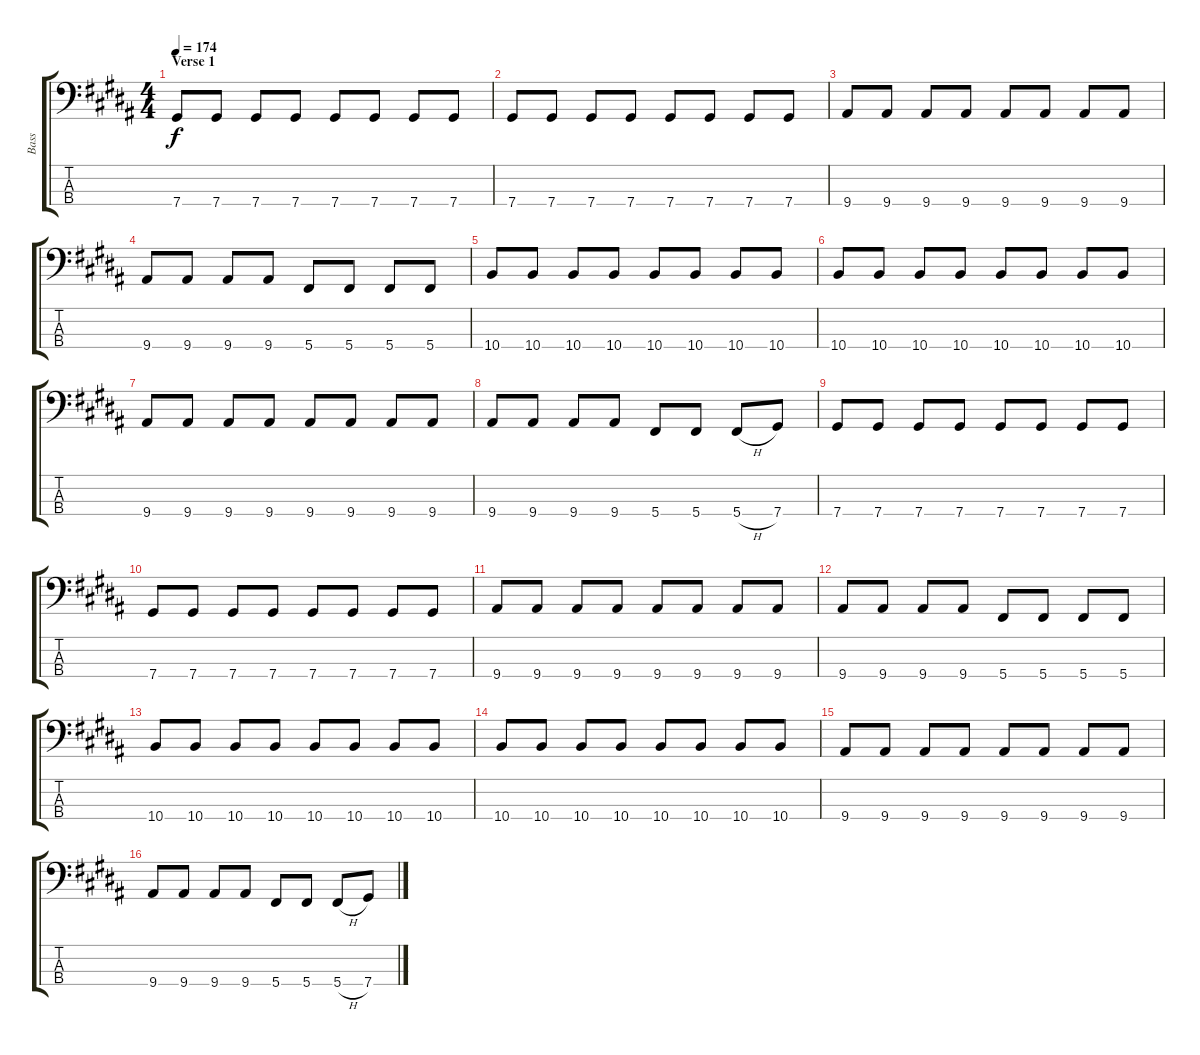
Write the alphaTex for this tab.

\track ("Bass" "Bass") {instrument electricbassfinger}
\staff {score tabs}
\tuning (Gb2 Db2 Ab1 Db1) {hide}
\ts (4 4)
\section ("" "Verse 1")
\tempo 174
\clef f4
\ks g#minor
7.4.8{dy f} 7.4.8 7.4.8 7.4.8 7.4.8 7.4.8 7.4.8 7.4.8 |
7.4.8 7.4.8 7.4.8 7.4.8 7.4.8 7.4.8 7.4.8 7.4.8 |
9.4.8 9.4.8 9.4.8 9.4.8 9.4.8 9.4.8 9.4.8 9.4.8 |
9.4.8 9.4.8 9.4.8 9.4.8 5.4.8 5.4.8 5.4.8 5.4.8 |
10.4.8 10.4.8 10.4.8 10.4.8 10.4.8 10.4.8 10.4.8 10.4.8 |
10.4.8 10.4.8 10.4.8 10.4.8 10.4.8 10.4.8 10.4.8 10.4.8 |
9.4.8 9.4.8 9.4.8 9.4.8 9.4.8 9.4.8 9.4.8 9.4.8 |
9.4.8 9.4.8 9.4.8 9.4.8 5.4.8 5.4.8 5.4{h}.8 7.4.8 |
7.4.8 7.4.8 7.4.8 7.4.8 7.4.8 7.4.8 7.4.8 7.4.8 |
7.4.8 7.4.8 7.4.8 7.4.8 7.4.8 7.4.8 7.4.8 7.4.8 |
9.4.8 9.4.8 9.4.8 9.4.8 9.4.8 9.4.8 9.4.8 9.4.8 |
9.4.8 9.4.8 9.4.8 9.4.8 5.4.8 5.4.8 5.4.8 5.4.8 |
10.4.8 10.4.8 10.4.8 10.4.8 10.4.8 10.4.8 10.4.8 10.4.8 |
10.4.8 10.4.8 10.4.8 10.4.8 10.4.8 10.4.8 10.4.8 10.4.8 |
9.4.8 9.4.8 9.4.8 9.4.8 9.4.8 9.4.8 9.4.8 9.4.8 |
9.4.8 9.4.8 9.4.8 9.4.8 5.4.8 5.4.8 5.4{h}.8 7.4.8
